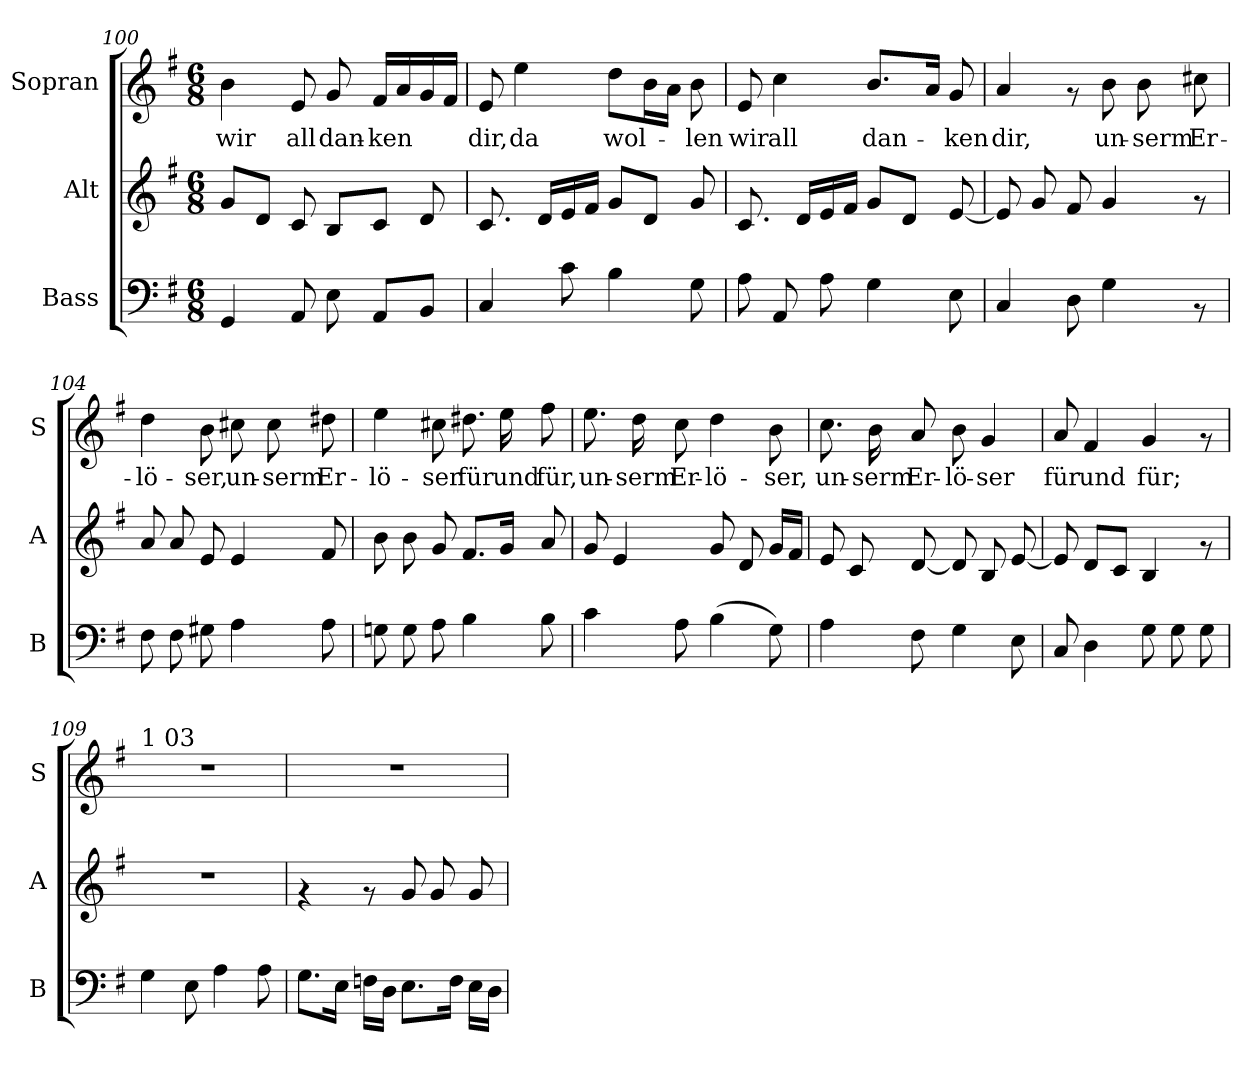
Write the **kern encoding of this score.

**kern	**kern	**kern	**text
*part3	*part2	*part1	*part1
*staff3	*staff2	*staff1	*staff1
*I"Bass	*I"Alt	*I"Sopran	*
*I'B	*I'A	*I'S	*
!!LO:LB:g=z
*clefF4	*clefG2	*clefG2	*
*k[f#]	*k[f#]	*k[f#]	*
*G:	*G:	*G:	*
*M6/8	*M6/8	*M6/8	*
=100	=100	=100	=100
!	!	!	!LO:LY:b:rj
4GG/	8g/L	4b\	wir
.	8d/J	.	.
!	!	!	!LO:LY:b:rj
8AA/	8c/	8e/	all
!	!	!	!LO:LY:b:rj
8E\	8B/L	8g/	dan-
!	!	!	!LO:LY:b:rj
8AA/L	8c/J	16f#/LL	-ken
.	.	16a/	.
8BB/J	8d/	16g/	.
.	.	16f#/JJ	.
=101	=101	=101	=101
!	!	!	!LO:LY:b:rj
4C/	8.c/	8e/	dir,
!	!	!	!LO:LY:b:rj
.	.	4ee\	da
.	16d/LL	.	.
8c\	16e/	.	.
.	16f#/JJ	.	.
!	!	!	!LO:LY:b:rj
4B\	8g/L	8dd\L	wol-
.	8d/J	16b\L	.
.	.	16a\JJ	.
!	!	!	!LO:LY:b:rj
8G\	8g/	8b\	-len
=102	=102	=102	=102
!	!	!	!LO:LY:b:rj
8A\	8.c/	8e/	wir
!	!	!	!LO:LY:b:rj
8AA/	.	4cc\	all
.	16d/LL	.	.
8A\	16e/	.	.
.	16f#/JJ	.	.
!	!	!	!LO:LY:b:rj
4G\	8g/L	8.b/L	dan-
.	8d/J	.	.
.	.	16a/Jk	.
!	!	!	!LO:LY:b:rj
8E\	[<8e/	8g/	-ken
!!LO:PB:g=z
=103	=103	=103	=103
!	!	!	!LO:LY:b:rj
4C/	8e/]	4a/	dir,
.	8g/	.	.
8D\	8f#/	8rf	.
!	!	!	!LO:LY:b:rj
4G\	4g/	8b\	un-
!	!	!	!LO:LY:b:rj
.	.	8b\	-serm
!	!	!	!LO:LY:b:rj
8rAA	8rf	8cc#X\	Er-
=104	=104	=104	=104
!	!	!	!LO:LY:b:rj
8F#\	8a/	4dd\	-lö-
8F#\	8a/	.	.
!	!	!	!LO:LY:b:rj
8G#X\	8e/	8b\	-ser,
!	!	!	!LO:LY:b:rj
4A\	4e/	8cc#X\	un-
!	!	!	!LO:LY:b:rj
.	.	8cc#\	-serm
!	!	!	!LO:LY:b:rj
8A\	8f#/	8dd#X\	Er-
=105	=105	=105	=105
!	!	!	!LO:LY:b:rj
8Gn\	8b\	4ee\	-lö-
8G\	8b\	.	.
!	!	!	!LO:LY:b:rj
8A\	8g/	8cc#X\	-ser
!	!	!	!LO:LY:b:rj
4B\	8.f#/L	8.dd#X\	für
!	!	!	!LO:LY:b:rj
.	16g/Jk	16ee\	und
!	!	!	!LO:LY:b:rj
8B\	8a/	8ff#\	für,
!!LO:PB:g=z
=106	=106	=106	=106
!	!	!	!LO:LY:b:rj
4c\	8g/	8.ee\	un-
.	4e/	.	.
!	!	!	!LO:LY:b:rj
.	.	16dd\	-serm
!	!	!	!LO:LY:b:rj
8A\	.	8cc\	Er-
!	!	!	!LO:LY:b:rj
(>4B\	8g/	4dd\	-lö-
.	8d/	.	.
!	!	!	!LO:LY:b:rj
8G\)	16g/LL	8b\	-ser,
.	16f#/JJ	.	.
=107	=107	=107	=107
!	!	!	!LO:LY:b:rj
4A\	8e/	8.cc\	un-
.	8c/	.	.
!	!	!	!LO:LY:b:rj
.	.	16b\	-serm
!	!	!	!LO:LY:b:rj
8F#\	[<8d/	8a/	Er-
!	!	!	!LO:LY:b:rj
4G\	8d/]	8b\	-lö-
!	!	!	!LO:LY:b:rj
.	8B/	4g/	-ser
8E\	[<8e/	.	.
=108	=108	=108	=108
!	!	!	!LO:LY:b:rj
8C/	8e/]	8a/	für
!	!	!	!LO:LY:b:rj
4D\	8d/L	4f#/	und
.	8c/J	.	.
!	!	!	!LO:LY:b:rj
8G\	4B/	4g/	für;
8G\	.	.	.
8G\	8rf	8rf	.
!!LO:LB:g=z
=109	=109	=109	=109
!	!	!LO:TX:a:t=1 03	!
4G\	2.r	2.r	.
8E\	.	.	.
4A\	.	.	.
8A\	.	.	.
=110	=110	=110	=110
8.G\L	4rf	2.r	.
16E\Jk	.	.	.
16Fn\LL	8rf	.	.
16D\JJ	.	.	.
8.E\L	8g/	.	.
.	8g/	.	.
16F\Jk	.	.	.
16E\LL	8g/	.	.
16D\JJ	.	.	.
=	=	=	=
*-	*-	*-	*-
